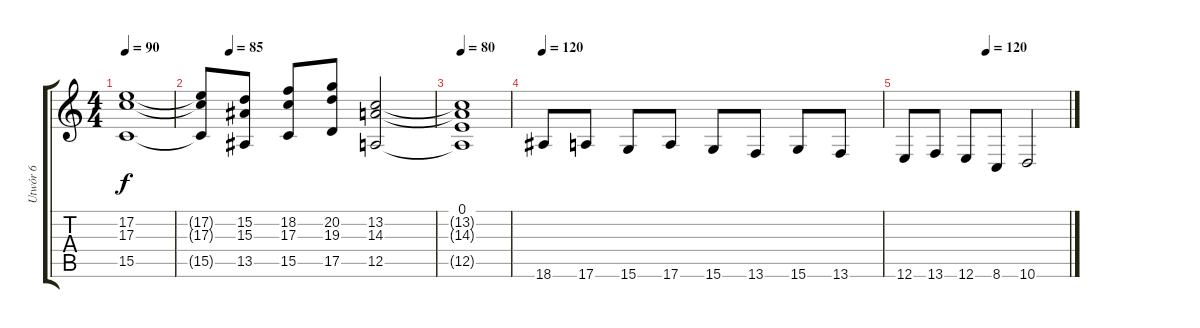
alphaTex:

\track ("Utwór 6" "Utwór 6") {instrument brasssection}
\staff {score tabs}
\tuning (E4 B3 G3 D3 A2 E2) {hide}
\ts (4 4)
\tempo 90
\clef g2
\ks c
(17.2 17.3 15.5).1{dy f} |
\tempo (85 0.125)
(17.2{t} 17.3{t} 15.5{t}).8 (15.2 15.3 13.5).8 (18.2 17.3 15.5).8 (20.2 19.3 17.5).8 (13.2 14.3 12.5).2 |
\tempo 80
(0.1 13.2{t} 14.3{t} 12.5{t}).1 |
\tempo 120
18.6.8 17.6.8 15.6.8 17.6.8 15.6.8 13.6.8 15.6.8 13.6.8 |
\tempo (120 0.5)
12.6.8 13.6.8 12.6.8 8.6.8 10.6.2
